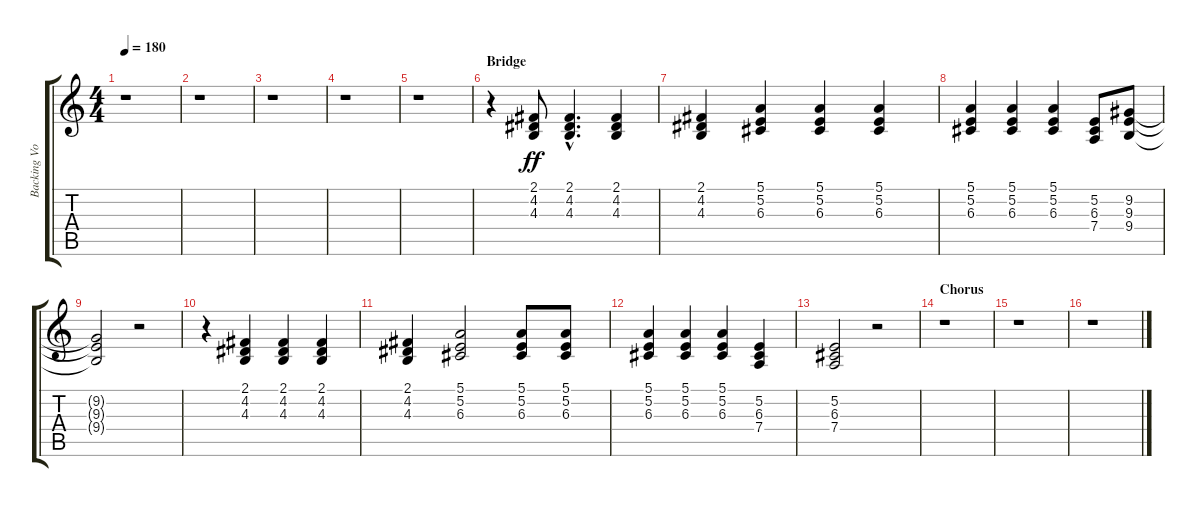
\track ("Backing Vocals" "Backing Vo") {instrument altosax}
\staff {score tabs}
\tuning (E4 B3 G3 D3 A2 E2) {hide}
\ts (4 4)
\tempo 180
\clef g2
\ks c
r.1{dy f} |
r.1 |
r.1 |
r.1 |
r.1 |
\section ("" "Bridge")
r.4{instrument altosax} (2.1 4.2 4.3).8{dy ff} (2.1{hac} 4.2{hac} 4.3{hac}).4{d} (2.1 4.2 4.3).4 |
(2.1 4.2 4.3).4 (5.1 5.2 6.3).4 (5.1 5.2 6.3).4 (5.1 5.2 6.3).4 |
(5.1 5.2 6.3).4 (5.1 5.2 6.3).4 (5.1 5.2 6.3).4 (5.2 6.3 7.4).8 (9.2 9.3 9.4).8 |
(9.2{t} 9.3{t} 9.4{t}).2 r.2 |
r.4 (2.1 4.2 4.3).4 (2.1 4.2 4.3).4 (2.1 4.2 4.3).4 |
(2.1 4.2 4.3).4 (5.1 5.2 6.3).2 (5.1 5.2 6.3).8 (5.1 5.2 6.3).8 |
(5.1 5.2 6.3).4 (5.1 5.2 6.3).4 (5.1 5.2 6.3).4 (5.2 6.3 7.4).4 |
(5.2 6.3 7.4).2 r.2 |
\section ("" "Chorus")
r.1 |
r.1 |
r.1
